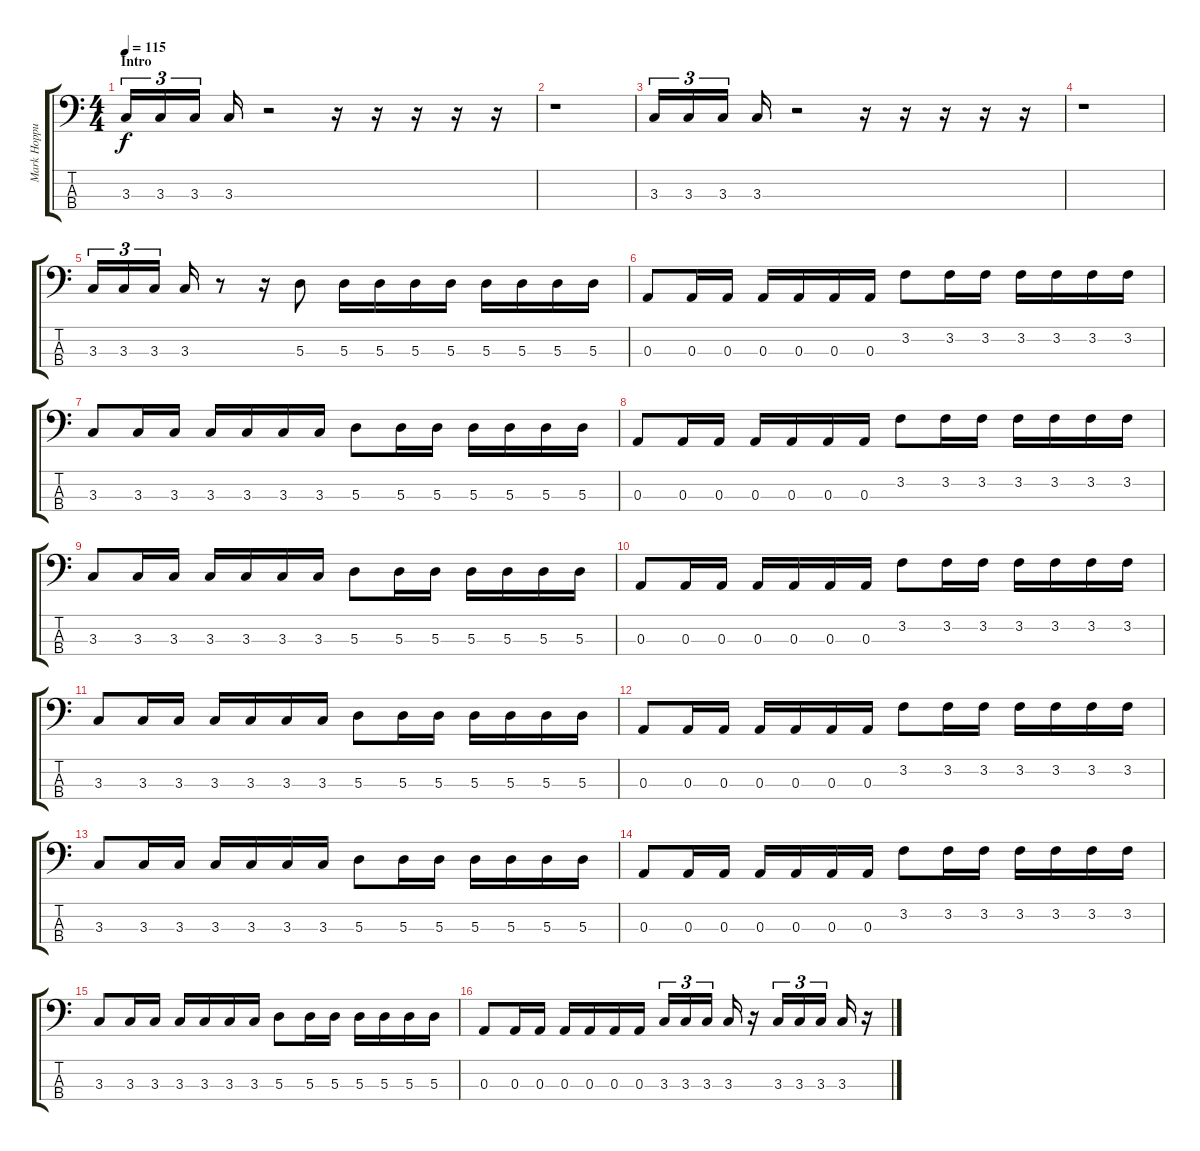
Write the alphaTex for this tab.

\track ("Mark Hoppus (Bass)" "Mark Hoppu") {instrument electricbasspick}
\staff {score tabs}
\tuning (G2 D2 A1 E1) {hide}
\ts (4 4)
\section ("" "Intro")
\tempo 115
\clef f4
\ks c
3.3.16{tu (3 2) dy f instrument electricbasspick} 3.3.16{tu (3 2)} 3.3.16{tu (3 2)} 3.3.16 r.2 r.16 r.16 r.16 r.16 r.16 |
r.1 |
3.3.16{tu (3 2)} 3.3.16{tu (3 2)} 3.3.16{tu (3 2)} 3.3.16 r.2 r.16 r.16 r.16 r.16 r.16 |
r.1 |
3.3.16{tu (3 2)} 3.3.16{tu (3 2)} 3.3.16{tu (3 2)} 3.3.16 r.8 r.16 5.3.8 5.3.16 5.3.16 5.3.16 5.3.16 5.3.16 5.3.16 5.3.16 5.3.16 |
0.3.8 0.3.16 0.3.16 0.3.16 0.3.16 0.3.16 0.3.16 3.2.8 3.2.16 3.2.16 3.2.16 3.2.16 3.2.16 3.2.16 |
3.3.8 3.3.16 3.3.16 3.3.16 3.3.16 3.3.16 3.3.16 5.3.8 5.3.16 5.3.16 5.3.16 5.3.16 5.3.16 5.3.16 |
0.3.8 0.3.16 0.3.16 0.3.16 0.3.16 0.3.16 0.3.16 3.2.8 3.2.16 3.2.16 3.2.16 3.2.16 3.2.16 3.2.16 |
3.3.8 3.3.16 3.3.16 3.3.16 3.3.16 3.3.16 3.3.16 5.3.8 5.3.16 5.3.16 5.3.16 5.3.16 5.3.16 5.3.16 |
0.3.8 0.3.16 0.3.16 0.3.16 0.3.16 0.3.16 0.3.16 3.2.8 3.2.16 3.2.16 3.2.16 3.2.16 3.2.16 3.2.16 |
3.3.8 3.3.16 3.3.16 3.3.16 3.3.16 3.3.16 3.3.16 5.3.8 5.3.16 5.3.16 5.3.16 5.3.16 5.3.16 5.3.16 |
0.3.8 0.3.16 0.3.16 0.3.16 0.3.16 0.3.16 0.3.16 3.2.8 3.2.16 3.2.16 3.2.16 3.2.16 3.2.16 3.2.16 |
3.3.8 3.3.16 3.3.16 3.3.16 3.3.16 3.3.16 3.3.16 5.3.8 5.3.16 5.3.16 5.3.16 5.3.16 5.3.16 5.3.16 |
0.3.8 0.3.16 0.3.16 0.3.16 0.3.16 0.3.16 0.3.16 3.2.8 3.2.16 3.2.16 3.2.16 3.2.16 3.2.16 3.2.16 |
3.3.8 3.3.16 3.3.16 3.3.16 3.3.16 3.3.16 3.3.16 5.3.8 5.3.16 5.3.16 5.3.16 5.3.16 5.3.16 5.3.16 |
0.3.8 0.3.16 0.3.16 0.3.16 0.3.16 0.3.16 0.3.16 3.3.16{tu (3 2)} 3.3.16{tu (3 2)} 3.3.16{tu (3 2)} 3.3.16 r.16 3.3.16{tu (3 2)} 3.3.16{tu (3 2)} 3.3.16{tu (3 2)} 3.3.16 r.16
